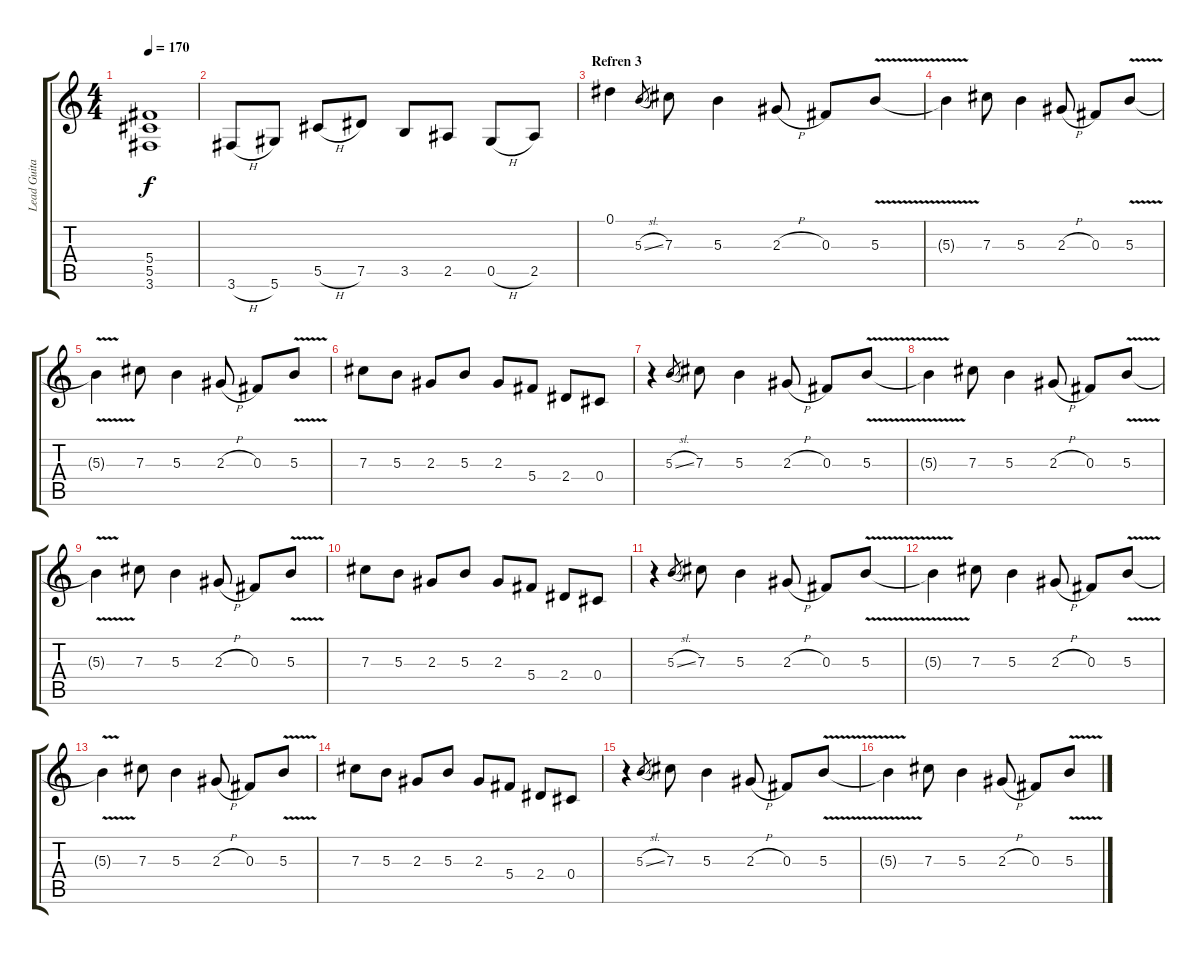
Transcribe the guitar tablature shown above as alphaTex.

\track ("Lead Guitar - Joni" "Lead Guita") {instrument overdrivenguitar}
\staff {score tabs}
\tuning (Eb4 Bb3 Gb3 Db3 Ab2 Eb2) {hide}
\ts (4 4)
\tempo 170
\clef g2
\ks c
(5.4 5.5 3.6).1{dy f} |
3.6{h}.8 5.6.8 5.5{h}.8 7.5.8 3.5.8 2.5.8 0.5{h}.8 2.5.8 |
\section ("" "Refren 3")
0.1.4 5.3{sl}.8{gr} 7.3.8 5.3.4 2.3{h}.8 0.3.8 5.3{v}.8 |
5.3{t}.4 7.3.8 5.3.4 2.3{h}.8 0.3.8 5.3{v}.8 |
5.3{t}.4 7.3.8 5.3.4 2.3{h}.8 0.3.8 5.3{v}.8 |
7.3.8 5.3.8 2.3.8 5.3.8 2.3.8 5.4.8 2.4.8 0.4.8 |
r.4 5.3{sl}.8{gr} 7.3.8 5.3.4 2.3{h}.8 0.3.8 5.3{v}.8 |
5.3{t}.4 7.3.8 5.3.4 2.3{h}.8 0.3.8 5.3{v}.8 |
5.3{t}.4 7.3.8 5.3.4 2.3{h}.8 0.3.8 5.3{v}.8 |
7.3.8 5.3.8 2.3.8 5.3.8 2.3.8 5.4.8 2.4.8 0.4.8 |
r.4 5.3{sl}.8{gr} 7.3.8 5.3.4 2.3{h}.8 0.3.8 5.3{v}.8 |
5.3{t}.4 7.3.8 5.3.4 2.3{h}.8 0.3.8 5.3{v}.8 |
5.3{t}.4 7.3.8 5.3.4 2.3{h}.8 0.3.8 5.3{v}.8 |
7.3.8 5.3.8 2.3.8 5.3.8 2.3.8 5.4.8 2.4.8 0.4.8 |
r.4 5.3{sl}.8{gr} 7.3.8 5.3.4 2.3{h}.8 0.3.8 5.3{v}.8 |
5.3{t}.4 7.3.8 5.3.4 2.3{h}.8 0.3.8 5.3{v}.8
